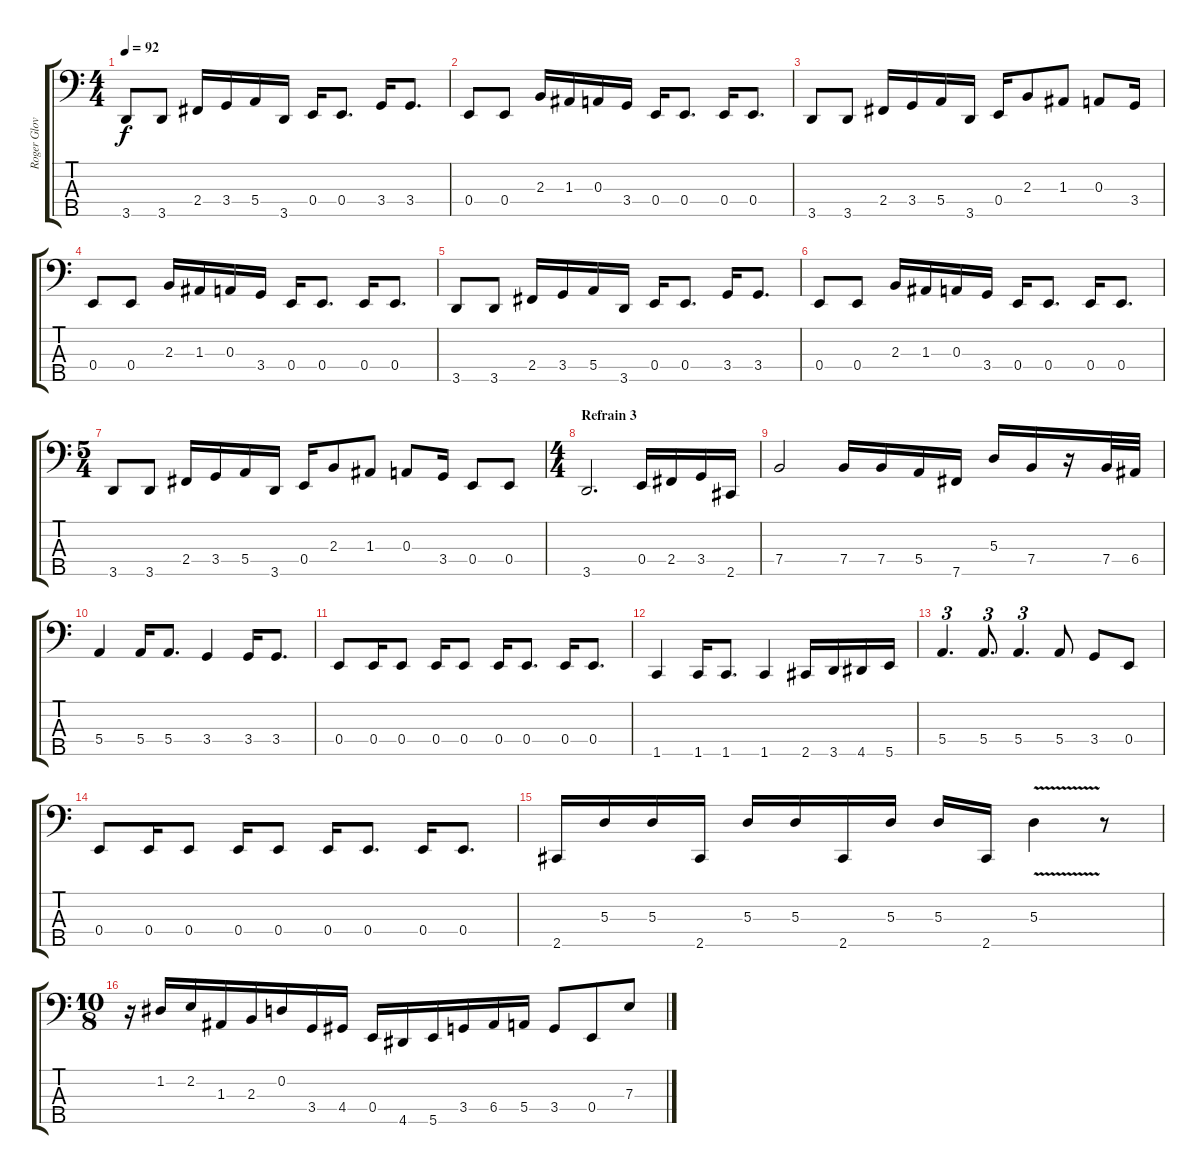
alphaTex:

\track ("Roger Glover" "Roger Glov") {instrument electricbasspick}
\staff {score tabs}
\tuning (G2 D2 A1 E1 B0) {hide}
\ts (4 4)
\tempo 92
\clef f4
\ks c
3.5.8{dy f} 3.5.8 2.4.16 3.4.16 5.4.16 3.5.16 0.4.16 0.4.8{d} 3.4.16 3.4.8{d} |
0.4.8 0.4.8 2.3.16 1.3.16 0.3.16 3.4.16 0.4.16 0.4.8{d} 0.4.16 0.4.8{d} |
3.5.8 3.5.8 2.4.16 3.4.16 5.4.16 3.5.16 0.4.16 2.3.8 1.3.8 0.3.8 3.4.16 |
0.4.8 0.4.8 2.3.16 1.3.16 0.3.16 3.4.16 0.4.16 0.4.8{d} 0.4.16 0.4.8{d} |
3.5.8 3.5.8 2.4.16 3.4.16 5.4.16 3.5.16 0.4.16 0.4.8{d} 3.4.16 3.4.8{d} |
0.4.8 0.4.8 2.3.16 1.3.16 0.3.16 3.4.16 0.4.16 0.4.8{d} 0.4.16 0.4.8{d} |
\ts (5 4)
3.5.8 3.5.8 2.4.16 3.4.16 5.4.16 3.5.16 0.4.16 2.3.8 1.3.8 0.3.8 3.4.16 0.4.8 0.4.8 |
\ts (4 4)
\section ("" "Refrain 3")
3.5.2{d} 0.4.16 2.4.16 3.4.16 2.5.16 |
7.4.2 7.4.16 7.4.16 5.4.16 7.5.16 5.3.16 7.4.16 r.16 7.4.32 6.4.32 |
5.4.4 5.4.16 5.4.8{d} 3.4.4 3.4.16 3.4.8{d} |
0.4.8 0.4.16 0.4.8 0.4.16 0.4.8 0.4.16 0.4.8{d} 0.4.16 0.4.8{d} |
1.5.4 1.5.16 1.5.8{d} 1.5.4 2.5.16 3.5.16 4.5.16 5.5.16 |
5.4.4{d tu (3 2)} 5.4.8{d tu (3 2)} 5.4.4{d tu (3 2)} 5.4.8 3.4.8 0.4.8 |
0.4.8 0.4.16 0.4.8 0.4.16 0.4.8 0.4.16 0.4.8{d} 0.4.16 0.4.8{d} |
2.5.16 5.3.16 5.3.16 2.5.16 5.3.16 5.3.16 2.5.16 5.3.16 5.3.16 2.5.16 5.3{v}.4 r.8 |
\ts (10 8)
r.16 1.2.16 2.2.16 1.3.16 2.3.16 0.2.16 3.4.16 4.4.16 0.4.16 4.5.16 5.5.16 3.4.16 6.4.16 5.4.16 3.4.8 0.4.8 7.3.8
